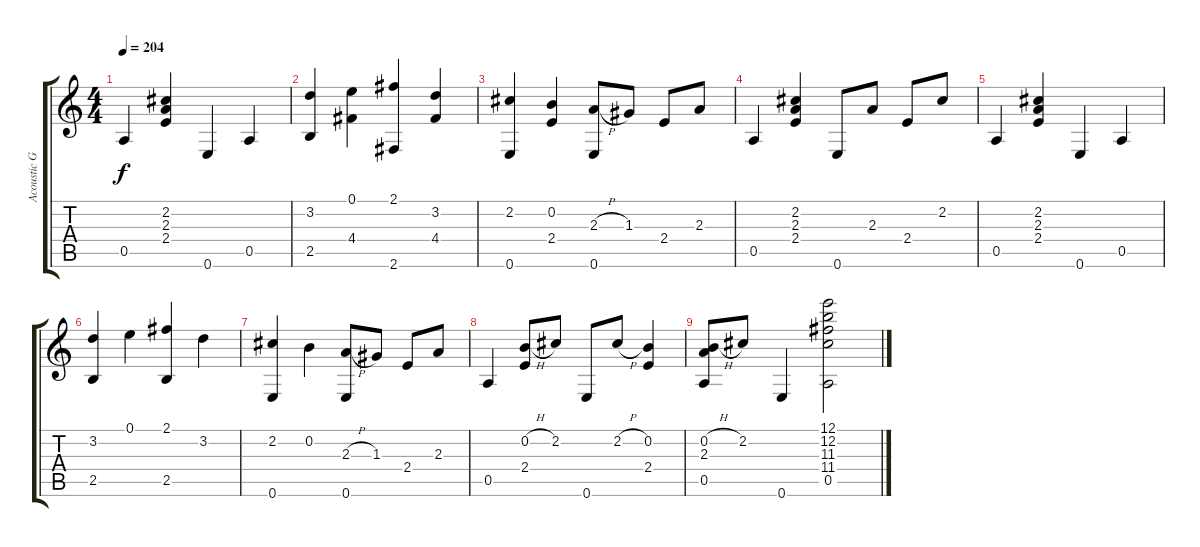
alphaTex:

\track ("Acoustic Guitar" "Acoustic G") {instrument acousticguitarnylon}
\staff {score tabs}
\tuning (E4 B3 G3 D3 A2 E2) {hide}
\ts (4 4)
\tempo 204
\clef g2
\ks c
0.5.4{dy f} (2.2 2.3 2.4).4 0.6.4 0.5.4 |
(3.2 2.5).4 (0.1 4.4).4 (2.1 2.6).4 (3.2 4.4).4 |
(2.2 0.6).4 (0.2 2.4).4 (2.3{h} 0.6).8 1.3.8 2.4.8 2.3.8 |
0.5.4 (2.2 2.3 2.4).4 0.6.8 2.3.8 2.4.8 2.2.8 |
0.5.4 (2.2 2.3 2.4).4 0.6.4 0.5.4 |
(3.2 2.5).4 0.1.4 (2.1 2.5).4 3.2.4 |
(2.2 0.6).4 0.2.4 (2.3{h} 0.6).8 1.3.8 2.4.8 2.3.8 |
0.5.4 (0.2{h} 2.4).8 2.2.8 0.6.8 2.2{h}.8 (0.2 2.4).4 |
(0.2{h} 2.3 0.5).8 2.2.8 0.6.4 (12.1 12.2 11.3 11.4 0.5).2
